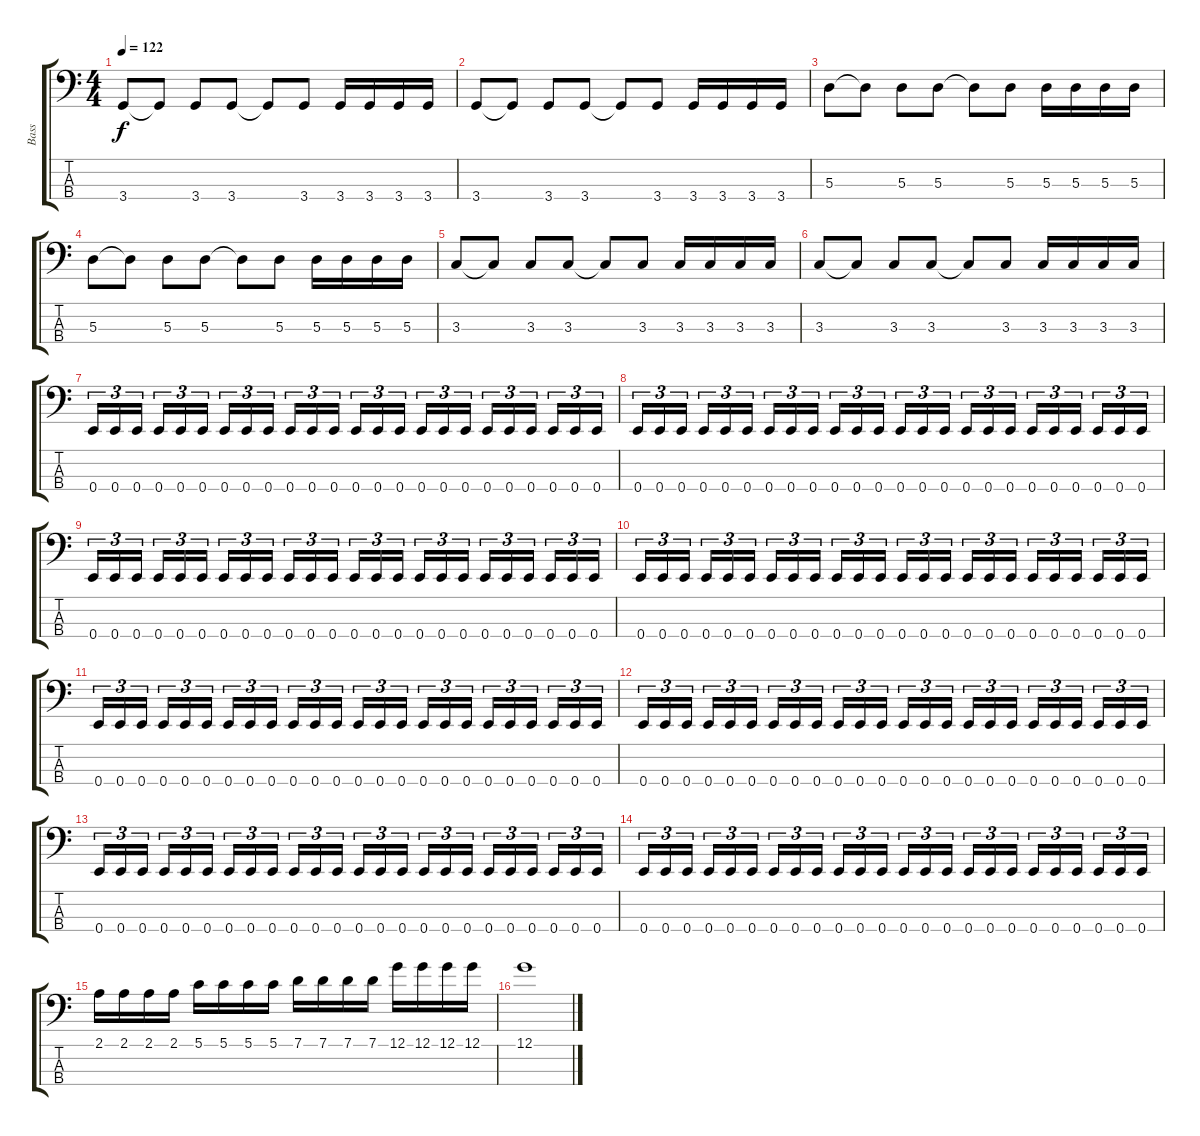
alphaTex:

\track ("Bass" "Bass") {instrument electricbasspick}
\staff {score tabs}
\tuning (G2 D2 A1 E1) {hide}
\ts (4 4)
\tempo 122
\clef f4
\ks c
3.4.8{dy f} 3.4{t}.8 3.4.8 3.4.8 3.4{t}.8 3.4.8 3.4.16 3.4.16 3.4.16 3.4.16 |
3.4.8 3.4{t}.8 3.4.8 3.4.8 3.4{t}.8 3.4.8 3.4.16 3.4.16 3.4.16 3.4.16 |
5.3.8 5.3{t}.8 5.3.8 5.3.8 5.3{t}.8 5.3.8 5.3.16 5.3.16 5.3.16 5.3.16 |
5.3.8 5.3{t}.8 5.3.8 5.3.8 5.3{t}.8 5.3.8 5.3.16 5.3.16 5.3.16 5.3.16 |
3.3.8 3.3{t}.8 3.3.8 3.3.8 3.3{t}.8 3.3.8 3.3.16 3.3.16 3.3.16 3.3.16 |
3.3.8 3.3{t}.8 3.3.8 3.3.8 3.3{t}.8 3.3.8 3.3.16 3.3.16 3.3.16 3.3.16 |
0.4.16{tu (3 2)} 0.4.16{tu (3 2)} 0.4.16{tu (3 2) beam splitsecondary} 0.4.16{tu (3 2)} 0.4.16{tu (3 2)} 0.4.16{tu (3 2)} 0.4.16{tu (3 2)} 0.4.16{tu (3 2)} 0.4.16{tu (3 2) beam splitsecondary} 0.4.16{tu (3 2)} 0.4.16{tu (3 2)} 0.4.16{tu (3 2)} 0.4.16{tu (3 2)} 0.4.16{tu (3 2)} 0.4.16{tu (3 2) beam splitsecondary} 0.4.16{tu (3 2)} 0.4.16{tu (3 2)} 0.4.16{tu (3 2)} 0.4.16{tu (3 2)} 0.4.16{tu (3 2)} 0.4.16{tu (3 2) beam splitsecondary} 0.4.16{tu (3 2)} 0.4.16{tu (3 2)} 0.4.16{tu (3 2)} |
0.4.16{tu (3 2)} 0.4.16{tu (3 2)} 0.4.16{tu (3 2) beam splitsecondary} 0.4.16{tu (3 2)} 0.4.16{tu (3 2)} 0.4.16{tu (3 2)} 0.4.16{tu (3 2)} 0.4.16{tu (3 2)} 0.4.16{tu (3 2) beam splitsecondary} 0.4.16{tu (3 2)} 0.4.16{tu (3 2)} 0.4.16{tu (3 2)} 0.4.16{tu (3 2)} 0.4.16{tu (3 2)} 0.4.16{tu (3 2) beam splitsecondary} 0.4.16{tu (3 2)} 0.4.16{tu (3 2)} 0.4.16{tu (3 2)} 0.4.16{tu (3 2)} 0.4.16{tu (3 2)} 0.4.16{tu (3 2) beam splitsecondary} 0.4.16{tu (3 2)} 0.4.16{tu (3 2)} 0.4.16{tu (3 2)} |
0.4.16{tu (3 2)} 0.4.16{tu (3 2)} 0.4.16{tu (3 2) beam splitsecondary} 0.4.16{tu (3 2)} 0.4.16{tu (3 2)} 0.4.16{tu (3 2)} 0.4.16{tu (3 2)} 0.4.16{tu (3 2)} 0.4.16{tu (3 2) beam splitsecondary} 0.4.16{tu (3 2)} 0.4.16{tu (3 2)} 0.4.16{tu (3 2)} 0.4.16{tu (3 2)} 0.4.16{tu (3 2)} 0.4.16{tu (3 2) beam splitsecondary} 0.4.16{tu (3 2)} 0.4.16{tu (3 2)} 0.4.16{tu (3 2)} 0.4.16{tu (3 2)} 0.4.16{tu (3 2)} 0.4.16{tu (3 2) beam splitsecondary} 0.4.16{tu (3 2)} 0.4.16{tu (3 2)} 0.4.16{tu (3 2)} |
0.4.16{tu (3 2)} 0.4.16{tu (3 2)} 0.4.16{tu (3 2) beam splitsecondary} 0.4.16{tu (3 2)} 0.4.16{tu (3 2)} 0.4.16{tu (3 2)} 0.4.16{tu (3 2)} 0.4.16{tu (3 2)} 0.4.16{tu (3 2) beam splitsecondary} 0.4.16{tu (3 2)} 0.4.16{tu (3 2)} 0.4.16{tu (3 2)} 0.4.16{tu (3 2)} 0.4.16{tu (3 2)} 0.4.16{tu (3 2) beam splitsecondary} 0.4.16{tu (3 2)} 0.4.16{tu (3 2)} 0.4.16{tu (3 2)} 0.4.16{tu (3 2)} 0.4.16{tu (3 2)} 0.4.16{tu (3 2) beam splitsecondary} 0.4.16{tu (3 2)} 0.4.16{tu (3 2)} 0.4.16{tu (3 2)} |
0.4.16{tu (3 2)} 0.4.16{tu (3 2)} 0.4.16{tu (3 2) beam splitsecondary} 0.4.16{tu (3 2)} 0.4.16{tu (3 2)} 0.4.16{tu (3 2)} 0.4.16{tu (3 2)} 0.4.16{tu (3 2)} 0.4.16{tu (3 2) beam splitsecondary} 0.4.16{tu (3 2)} 0.4.16{tu (3 2)} 0.4.16{tu (3 2)} 0.4.16{tu (3 2)} 0.4.16{tu (3 2)} 0.4.16{tu (3 2) beam splitsecondary} 0.4.16{tu (3 2)} 0.4.16{tu (3 2)} 0.4.16{tu (3 2)} 0.4.16{tu (3 2)} 0.4.16{tu (3 2)} 0.4.16{tu (3 2) beam splitsecondary} 0.4.16{tu (3 2)} 0.4.16{tu (3 2)} 0.4.16{tu (3 2)} |
0.4.16{tu (3 2)} 0.4.16{tu (3 2)} 0.4.16{tu (3 2) beam splitsecondary} 0.4.16{tu (3 2)} 0.4.16{tu (3 2)} 0.4.16{tu (3 2)} 0.4.16{tu (3 2)} 0.4.16{tu (3 2)} 0.4.16{tu (3 2) beam splitsecondary} 0.4.16{tu (3 2)} 0.4.16{tu (3 2)} 0.4.16{tu (3 2)} 0.4.16{tu (3 2)} 0.4.16{tu (3 2)} 0.4.16{tu (3 2) beam splitsecondary} 0.4.16{tu (3 2)} 0.4.16{tu (3 2)} 0.4.16{tu (3 2)} 0.4.16{tu (3 2)} 0.4.16{tu (3 2)} 0.4.16{tu (3 2) beam splitsecondary} 0.4.16{tu (3 2)} 0.4.16{tu (3 2)} 0.4.16{tu (3 2)} |
0.4.16{tu (3 2)} 0.4.16{tu (3 2)} 0.4.16{tu (3 2) beam splitsecondary} 0.4.16{tu (3 2)} 0.4.16{tu (3 2)} 0.4.16{tu (3 2)} 0.4.16{tu (3 2)} 0.4.16{tu (3 2)} 0.4.16{tu (3 2) beam splitsecondary} 0.4.16{tu (3 2)} 0.4.16{tu (3 2)} 0.4.16{tu (3 2)} 0.4.16{tu (3 2)} 0.4.16{tu (3 2)} 0.4.16{tu (3 2) beam splitsecondary} 0.4.16{tu (3 2)} 0.4.16{tu (3 2)} 0.4.16{tu (3 2)} 0.4.16{tu (3 2)} 0.4.16{tu (3 2)} 0.4.16{tu (3 2) beam splitsecondary} 0.4.16{tu (3 2)} 0.4.16{tu (3 2)} 0.4.16{tu (3 2)} |
0.4.16{tu (3 2)} 0.4.16{tu (3 2)} 0.4.16{tu (3 2) beam splitsecondary} 0.4.16{tu (3 2)} 0.4.16{tu (3 2)} 0.4.16{tu (3 2)} 0.4.16{tu (3 2)} 0.4.16{tu (3 2)} 0.4.16{tu (3 2) beam splitsecondary} 0.4.16{tu (3 2)} 0.4.16{tu (3 2)} 0.4.16{tu (3 2)} 0.4.16{tu (3 2)} 0.4.16{tu (3 2)} 0.4.16{tu (3 2) beam splitsecondary} 0.4.16{tu (3 2)} 0.4.16{tu (3 2)} 0.4.16{tu (3 2)} 0.4.16{tu (3 2)} 0.4.16{tu (3 2)} 0.4.16{tu (3 2) beam splitsecondary} 0.4.16{tu (3 2)} 0.4.16{tu (3 2)} 0.4.16{tu (3 2)} |
2.1.16 2.1.16 2.1.16 2.1.16 5.1.16 5.1.16 5.1.16 5.1.16 7.1.16 7.1.16 7.1.16 7.1.16 12.1.16 12.1.16 12.1.16 12.1.16 |
12.1.1
